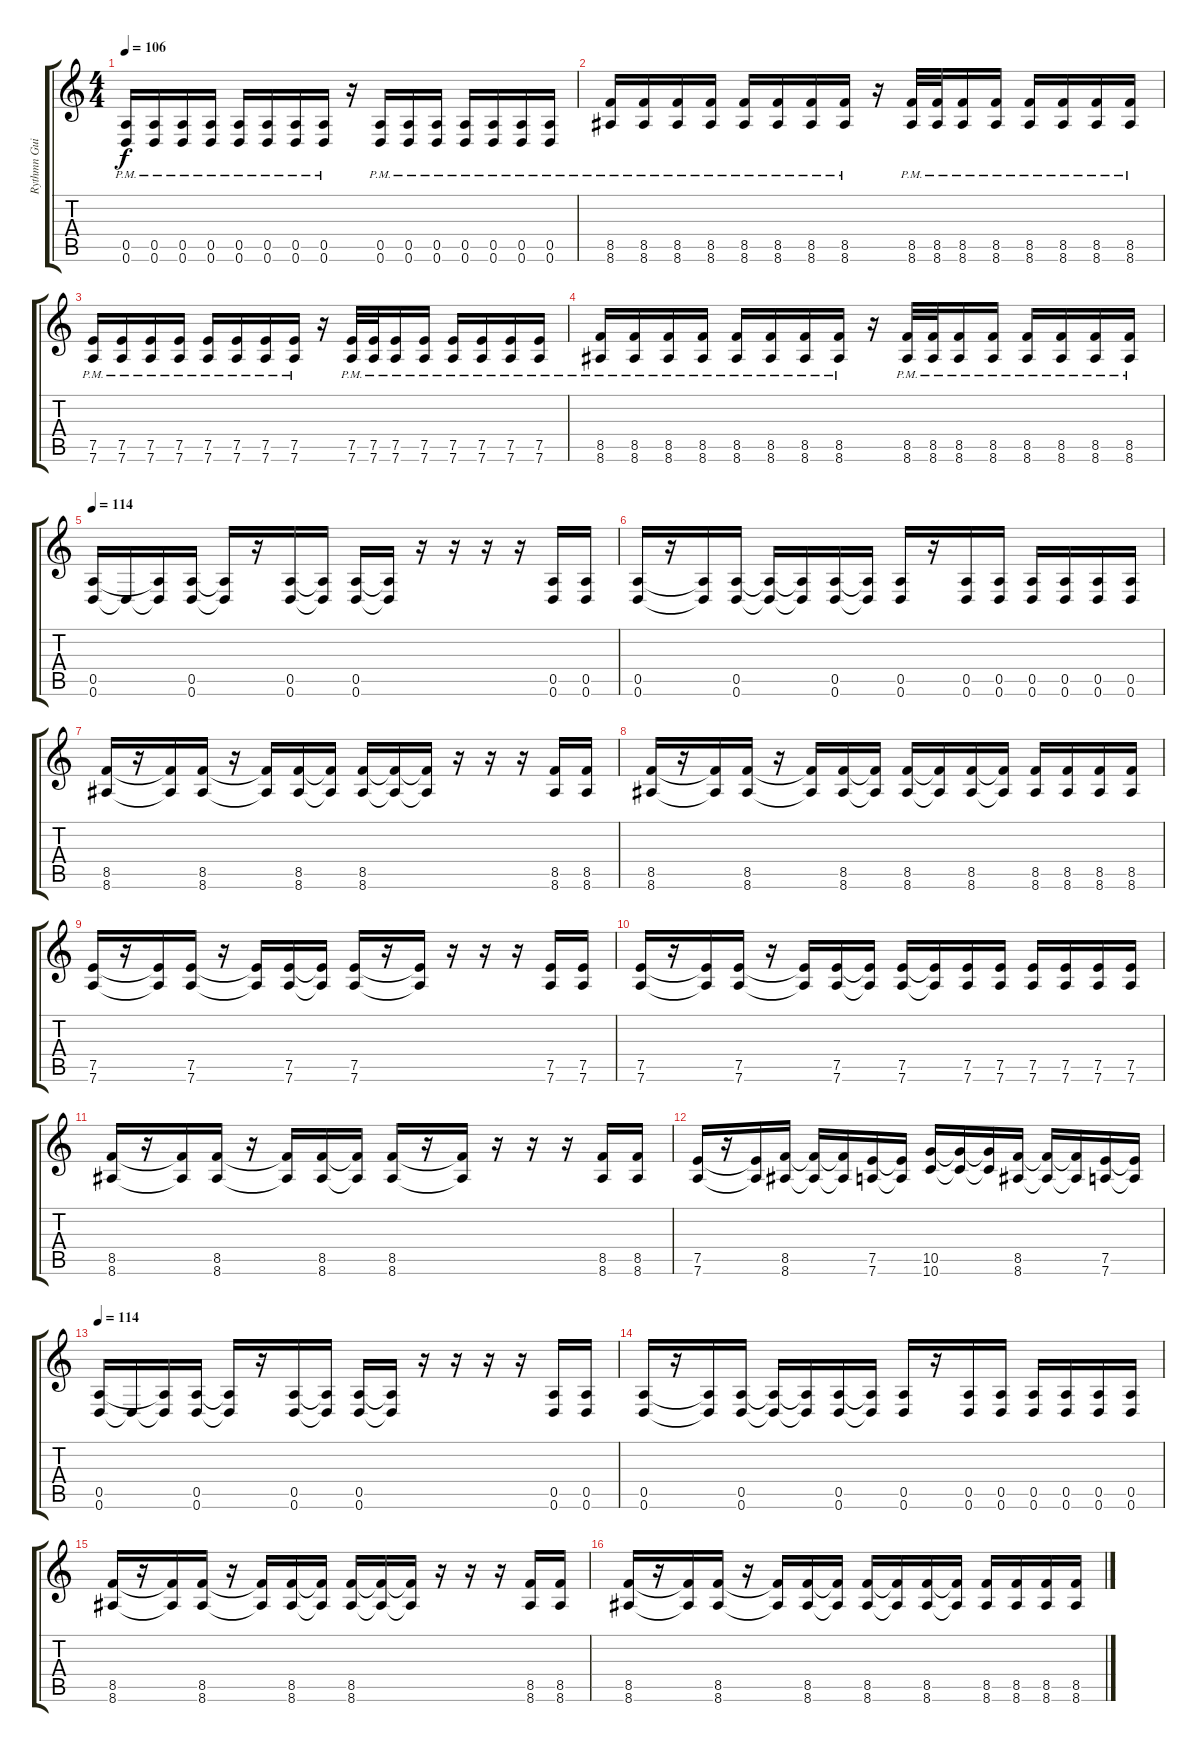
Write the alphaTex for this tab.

\track ("Rythmn Guitar" "Rythmn Gui") {instrument distortionguitar}
\staff {score tabs}
\tuning (E4 B3 G3 D3 A2 D2) {hide}
\ts (4 4)
\tempo 106
\clef g2
\ks c
(0.5{pm} 0.6{pm}).16{dy f} (0.5{pm} 0.6{pm}).16 (0.5{pm} 0.6{pm}).16 (0.5{pm} 0.6{pm}).16 (0.5{pm} 0.6{pm}).16 (0.5{pm} 0.6{pm}).16 (0.5{pm} 0.6{pm}).16 (0.5{pm} 0.6{pm}).16 r.16 (0.5{pm} 0.6{pm}).16 (0.5{pm} 0.6{pm}).16 (0.5{pm} 0.6{pm}).16 (0.5{pm} 0.6{pm}).16 (0.5{pm} 0.6{pm}).16 (0.5{pm} 0.6{pm}).16 (0.5{pm} 0.6{pm}).16 |
(8.5{pm} 8.6{pm}).16 (8.5{pm} 8.6{pm}).16 (8.5{pm} 8.6{pm}).16 (8.5{pm} 8.6{pm}).16 (8.5{pm} 8.6{pm}).16 (8.5{pm} 8.6{pm}).16 (8.5{pm} 8.6{pm}).16 (8.5{pm} 8.6{pm}).16 r.16 (8.5{pm} 8.6{pm}).32 (8.5{pm} 8.6{pm}).32 (8.5{pm} 8.6{pm}).16 (8.5{pm} 8.6{pm}).16 (8.5{pm} 8.6{pm}).16 (8.5{pm} 8.6{pm}).16 (8.5{pm} 8.6{pm}).16 (8.5{pm} 8.6{pm}).16 |
(7.5{pm} 7.6{pm}).16 (7.5{pm} 7.6{pm}).16 (7.5{pm} 7.6{pm}).16 (7.5{pm} 7.6{pm}).16 (7.5{pm} 7.6{pm}).16 (7.5{pm} 7.6{pm}).16 (7.5{pm} 7.6{pm}).16 (7.5{pm} 7.6{pm}).16 r.16 (7.5{pm} 7.6{pm}).32 (7.5{pm} 7.6{pm}).32 (7.5{pm} 7.6{pm}).16 (7.5{pm} 7.6{pm}).16 (7.5{pm} 7.6{pm}).16 (7.5{pm} 7.6{pm}).16 (7.5{pm} 7.6{pm}).16 (7.5{pm} 7.6{pm}).16 |
(8.5{pm} 8.6{pm}).16 (8.5{pm} 8.6{pm}).16 (8.5{pm} 8.6{pm}).16 (8.5{pm} 8.6{pm}).16 (8.5{pm} 8.6{pm}).16 (8.5{pm} 8.6{pm}).16 (8.5{pm} 8.6{pm}).16 (8.5{pm} 8.6{pm}).16 r.16 (8.5{pm} 8.6{pm}).32 (8.5{pm} 8.6{pm}).32 (8.5{pm} 8.6{pm}).16 (8.5{pm} 8.6{pm}).16 (8.5{pm} 8.6{pm}).16 (8.5{pm} 8.6{pm}).16 (8.5{pm} 8.6{pm}).16 (8.5{pm} 8.6{pm}).16 |
\tempo 114
(0.5 0.6).16 0.6{t}.16 (0.5{t} 0.6{t}).16 (0.5 0.6).16 (0.5{t} 0.6{t}).16 r.16 (0.5 0.6).16 (0.5{t} 0.6{t}).16 (0.5 0.6).16 (0.5{t} 0.6{t}).16 r.16 r.16 r.16 r.16 (0.5 0.6).16 (0.5 0.6).16 |
(0.5 0.6).16 r.16 (0.5{t} 0.6{t}).16 (0.5 0.6).16 (0.5{t} 0.6{t}).16 (0.5{t} 0.6{t}).16 (0.5 0.6).16 (0.5{t} 0.6{t}).16 (0.5 0.6).16 r.16 (0.5 0.6).16 (0.5 0.6).16 (0.5 0.6).16 (0.5 0.6).16 (0.5 0.6).16 (0.5 0.6).16 |
(8.5 8.6).16 r.16 (8.5{t} 8.6{t}).16 (8.5 8.6).16 r.16 (8.5{t} 8.6{t}).16 (8.5 8.6).16 (8.5{t} 8.6{t}).16 (8.5 8.6).16 (8.5{t} 8.6{t}).16 (8.5{t} 8.6{t}).16 r.16 r.16 r.16 (8.5 8.6).16 (8.5 8.6).16 |
(8.5 8.6).16 r.16 (8.5{t} 8.6{t}).16 (8.5 8.6).16 r.16 (8.5{t} 8.6{t}).16 (8.5 8.6).16 (8.5{t} 8.6{t}).16 (8.5 8.6).16 (8.5{t} 8.6{t}).16 (8.5 8.6).16 (8.5{t} 8.6{t}).16 (8.5 8.6).16 (8.5 8.6).16 (8.5 8.6).16 (8.5 8.6).16 |
(7.5 7.6).16 r.16 (7.5{t} 7.6{t}).16 (7.5 7.6).16 r.16 (7.5{t} 7.6{t}).16 (7.5 7.6).16 (7.5{t} 7.6{t}).16 (7.5 7.6).16 r.16 (7.5{t} 7.6{t}).16 r.16 r.16 r.16 (7.5 7.6).16 (7.5 7.6).16 |
(7.5 7.6).16 r.16 (7.5{t} 7.6{t}).16 (7.5 7.6).16 r.16 (7.5{t} 7.6{t}).16 (7.5 7.6).16 (7.5{t} 7.6{t}).16 (7.5 7.6).16 (7.5{t} 7.6{t}).16 (7.5 7.6).16 (7.5 7.6).16 (7.5 7.6).16 (7.5 7.6).16 (7.5 7.6).16 (7.5 7.6).16 |
(8.5 8.6).16 r.16 (8.5{t} 8.6{t}).16 (8.5 8.6).16 r.16 (8.5{t} 8.6{t}).16 (8.5 8.6).16 (8.5{t} 8.6{t}).16 (8.5 8.6).16 r.16 (8.5{t} 8.6{t}).16 r.16 r.16 r.16 (8.5 8.6).16 (8.5 8.6).16 |
(7.5 7.6).16 r.16 (7.5{t} 7.6{t}).16 (8.5 8.6).16 (8.5{t} 8.6{t}).16 (8.5{t} 8.6{t}).16 (7.5 7.6).16 (7.5{t} 7.6{t}).16 (10.5 10.6).16 (10.5{t} 10.6{t}).16 (10.5{t} 10.6{t}).16 (8.5 8.6).16 (8.5{t} 8.6{t}).16 (8.5{t} 8.6{t}).16 (7.5 7.6).16 (7.5{t} 7.6{t}).16 |
\tempo 114
(0.5 0.6).16 0.6{t}.16 (0.5{t} 0.6{t}).16 (0.5 0.6).16 (0.5{t} 0.6{t}).16 r.16 (0.5 0.6).16 (0.5{t} 0.6{t}).16 (0.5 0.6).16 (0.5{t} 0.6{t}).16 r.16 r.16 r.16 r.16 (0.5 0.6).16 (0.5 0.6).16 |
(0.5 0.6).16 r.16 (0.5{t} 0.6{t}).16 (0.5 0.6).16 (0.5{t} 0.6{t}).16 (0.5{t} 0.6{t}).16 (0.5 0.6).16 (0.5{t} 0.6{t}).16 (0.5 0.6).16 r.16 (0.5 0.6).16 (0.5 0.6).16 (0.5 0.6).16 (0.5 0.6).16 (0.5 0.6).16 (0.5 0.6).16 |
(8.5 8.6).16 r.16 (8.5{t} 8.6{t}).16 (8.5 8.6).16 r.16 (8.5{t} 8.6{t}).16 (8.5 8.6).16 (8.5{t} 8.6{t}).16 (8.5 8.6).16 (8.5{t} 8.6{t}).16 (8.5{t} 8.6{t}).16 r.16 r.16 r.16 (8.5 8.6).16 (8.5 8.6).16 |
(8.5 8.6).16 r.16 (8.5{t} 8.6{t}).16 (8.5 8.6).16 r.16 (8.5{t} 8.6{t}).16 (8.5 8.6).16 (8.5{t} 8.6{t}).16 (8.5 8.6).16 (8.5{t} 8.6{t}).16 (8.5 8.6).16 (8.5{t} 8.6{t}).16 (8.5 8.6).16 (8.5 8.6).16 (8.5 8.6).16 (8.5 8.6).16
